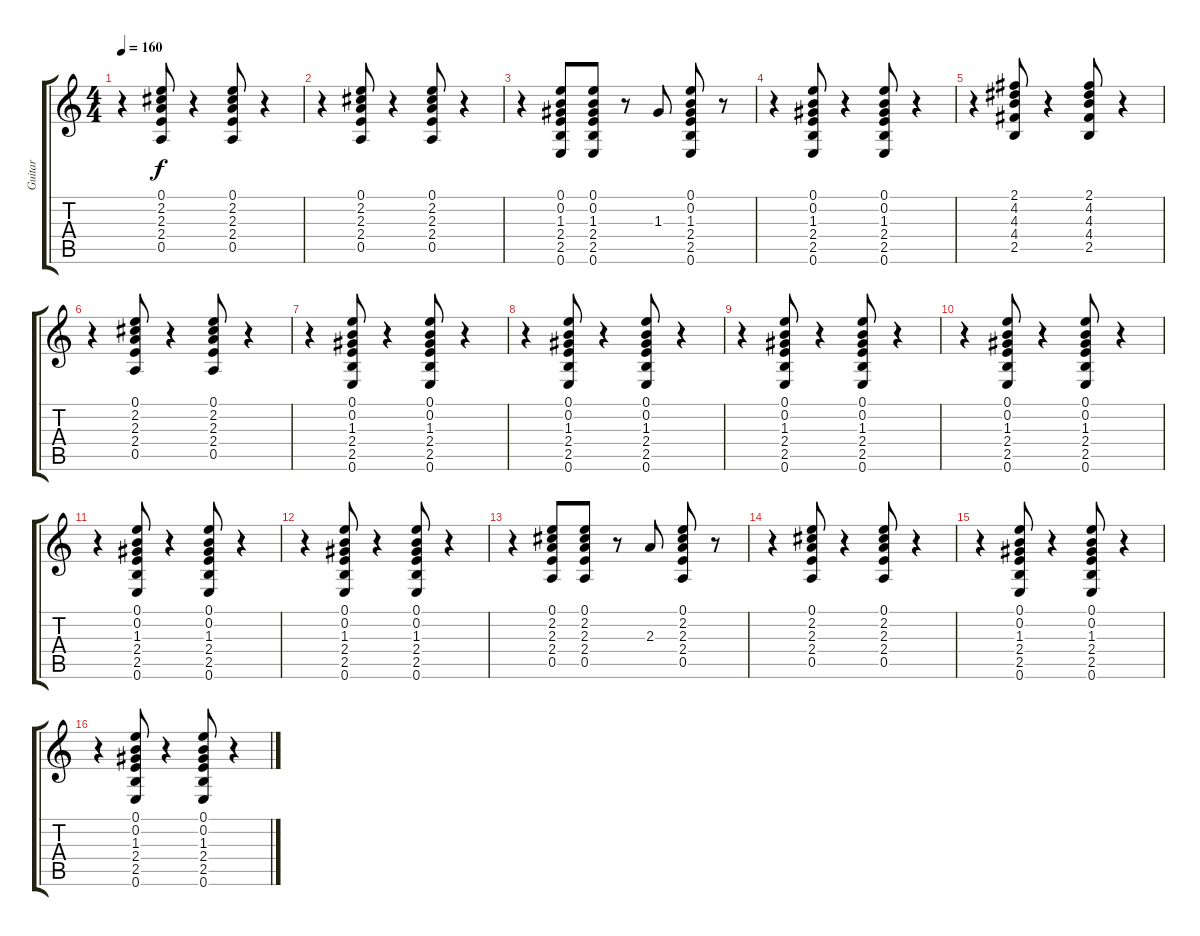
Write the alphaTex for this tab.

\track ("Guitar  " "Guitar  ") {instrument electricguitarclean}
\staff {score tabs}
\tuning (E4 B3 G3 D3 A2 E2) {hide}
\ts (4 4)
\tempo 160
\clef g2
\ks c
r.4{dy f} (0.1 2.2 2.3 2.4 0.5).8 r.4 (0.1 2.2 2.3 2.4 0.5).8 r.4 |
r.4 (0.1 2.2 2.3 2.4 0.5).8 r.4 (0.1 2.2 2.3 2.4 0.5).8 r.4 |
r.4 (0.1 0.2 1.3 2.4 2.5 0.6).8 (0.1 0.2 1.3 2.4 2.5 0.6).8 r.8 1.3.8 (0.1 0.2 1.3 2.4 2.5 0.6).8 r.8 |
r.4 (0.1 0.2 1.3 2.4 2.5 0.6).8 r.4 (0.1 0.2 1.3 2.4 2.5 0.6).8 r.4 |
r.4 (2.1 4.2 4.3 4.4 2.5).8 r.4 (2.1 4.2 4.3 4.4 2.5).8 r.4 |
r.4 (0.1 2.2 2.3 2.4 0.5).8 r.4 (0.1 2.2 2.3 2.4 0.5).8 r.4 |
r.4 (0.1 0.2 1.3 2.4 2.5 0.6).8 r.4 (0.1 0.2 1.3 2.4 2.5 0.6).8 r.4 |
r.4 (0.1 0.2 1.3 2.4 2.5 0.6).8 r.4 (0.1 0.2 1.3 2.4 2.5 0.6).8 r.4 |
r.4 (0.1 0.2 1.3 2.4 2.5 0.6).8 r.4 (0.1 0.2 1.3 2.4 2.5 0.6).8 r.4 |
r.4 (0.1 0.2 1.3 2.4 2.5 0.6).8 r.4 (0.1 0.2 1.3 2.4 2.5 0.6).8 r.4 |
r.4 (0.1 0.2 1.3 2.4 2.5 0.6).8 r.4 (0.1 0.2 1.3 2.4 2.5 0.6).8 r.4 |
r.4 (0.1 0.2 1.3 2.4 2.5 0.6).8 r.4 (0.1 0.2 1.3 2.4 2.5 0.6).8 r.4 |
r.4 (0.1 2.2 2.3 2.4 0.5).8 (0.1 2.2 2.3 2.4 0.5).8 r.8 2.3.8 (0.1 2.2 2.3 2.4 0.5).8 r.8 |
r.4 (0.1 2.2 2.3 2.4 0.5).8 r.4 (0.1 2.2 2.3 2.4 0.5).8 r.4 |
r.4 (0.1 0.2 1.3 2.4 2.5 0.6).8 r.4 (0.1 0.2 1.3 2.4 2.5 0.6).8 r.4 |
r.4 (0.1 0.2 1.3 2.4 2.5 0.6).8 r.4 (0.1 0.2 1.3 2.4 2.5 0.6).8 r.4
